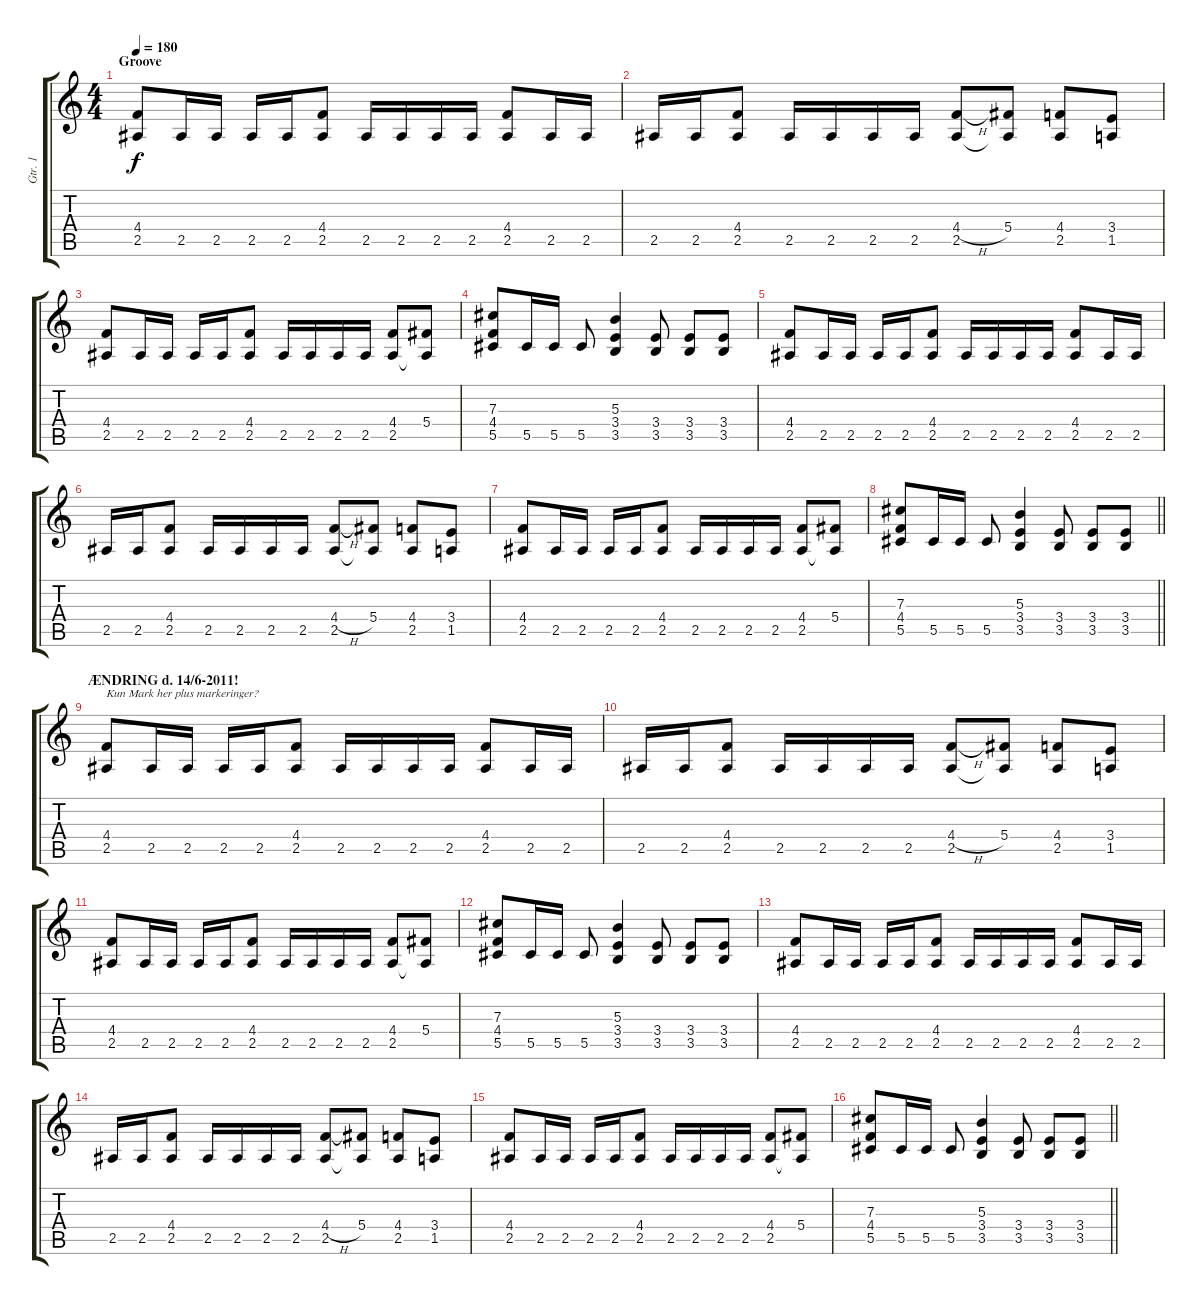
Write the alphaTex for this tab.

\track ("Gtr. 1" "Gtr. 1") {instrument distortionguitar}
\staff {score tabs}
\tuning (Eb4 Bb3 Gb3 Db3 Ab2 Eb2) {hide}
\ts (4 4)
\section ("" "Groove")
\tempo 180
\clef g2
\ks c
(4.4 2.5).8{dy f} 2.5.16 2.5.16 2.5.16 2.5.16 (4.4 2.5).8 2.5.16 2.5.16 2.5.16 2.5.16 (4.4 2.5).8 2.5.16 2.5.16 |
2.5.16 2.5.16 (4.4 2.5).8 2.5.16 2.5.16 2.5.16 2.5.16 (4.4{h} 2.5).8 (5.4 2.5{t}).8 (4.4 2.5).8 (3.4 1.5).8 |
(4.4 2.5).8 2.5.16 2.5.16 2.5.16 2.5.16 (4.4 2.5).8 2.5.16 2.5.16 2.5.16 2.5.16 (4.4 2.5).8 (5.4 2.5{t}).8 |
(7.3 4.4 5.5).8 5.5.16 5.5.16 5.5.8 (5.3 3.4 3.5).4 (3.4 3.5).8 (3.4 3.5).8 (3.4 3.5).8 |
(4.4 2.5).8 2.5.16 2.5.16 2.5.16 2.5.16 (4.4 2.5).8 2.5.16 2.5.16 2.5.16 2.5.16 (4.4 2.5).8 2.5.16 2.5.16 |
2.5.16 2.5.16 (4.4 2.5).8 2.5.16 2.5.16 2.5.16 2.5.16 (4.4{h} 2.5).8 (5.4 2.5{t}).8 (4.4 2.5).8 (3.4 1.5).8 |
(4.4 2.5).8 2.5.16 2.5.16 2.5.16 2.5.16 (4.4 2.5).8 2.5.16 2.5.16 2.5.16 2.5.16 (4.4 2.5).8 (5.4 2.5{t}).8 |
\barLineRight lightlight
(7.3 4.4 5.5).8 5.5.16 5.5.16 5.5.8 (5.3 3.4 3.5).4 (3.4 3.5).8 (3.4 3.5).8 (3.4 3.5).8 |
\section ("" "ÆNDRING d. 14/6-2011!")
(4.4 2.5).8{txt "Kun Mark her plus markeringer?"} 2.5.16 2.5.16 2.5.16 2.5.16 (4.4 2.5).8 2.5.16 2.5.16 2.5.16 2.5.16 (4.4 2.5).8 2.5.16 2.5.16 |
2.5.16 2.5.16 (4.4 2.5).8 2.5.16 2.5.16 2.5.16 2.5.16 (4.4{h} 2.5).8 (5.4 2.5{t}).8 (4.4 2.5).8 (3.4 1.5).8 |
(4.4 2.5).8 2.5.16 2.5.16 2.5.16 2.5.16 (4.4 2.5).8 2.5.16 2.5.16 2.5.16 2.5.16 (4.4 2.5).8 (5.4 2.5{t}).8 |
(7.3 4.4 5.5).8 5.5.16 5.5.16 5.5.8 (5.3 3.4 3.5).4 (3.4 3.5).8 (3.4 3.5).8 (3.4 3.5).8 |
(4.4 2.5).8 2.5.16 2.5.16 2.5.16 2.5.16 (4.4 2.5).8 2.5.16 2.5.16 2.5.16 2.5.16 (4.4 2.5).8 2.5.16 2.5.16 |
2.5.16 2.5.16 (4.4 2.5).8 2.5.16 2.5.16 2.5.16 2.5.16 (4.4{h} 2.5).8 (5.4 2.5{t}).8 (4.4 2.5).8 (3.4 1.5).8 |
(4.4 2.5).8 2.5.16 2.5.16 2.5.16 2.5.16 (4.4 2.5).8 2.5.16 2.5.16 2.5.16 2.5.16 (4.4 2.5).8 (5.4 2.5{t}).8 |
\barLineRight lightlight
(7.3 4.4 5.5).8 5.5.16 5.5.16 5.5.8 (5.3 3.4 3.5).4 (3.4 3.5).8 (3.4 3.5).8 (3.4 3.5).8
